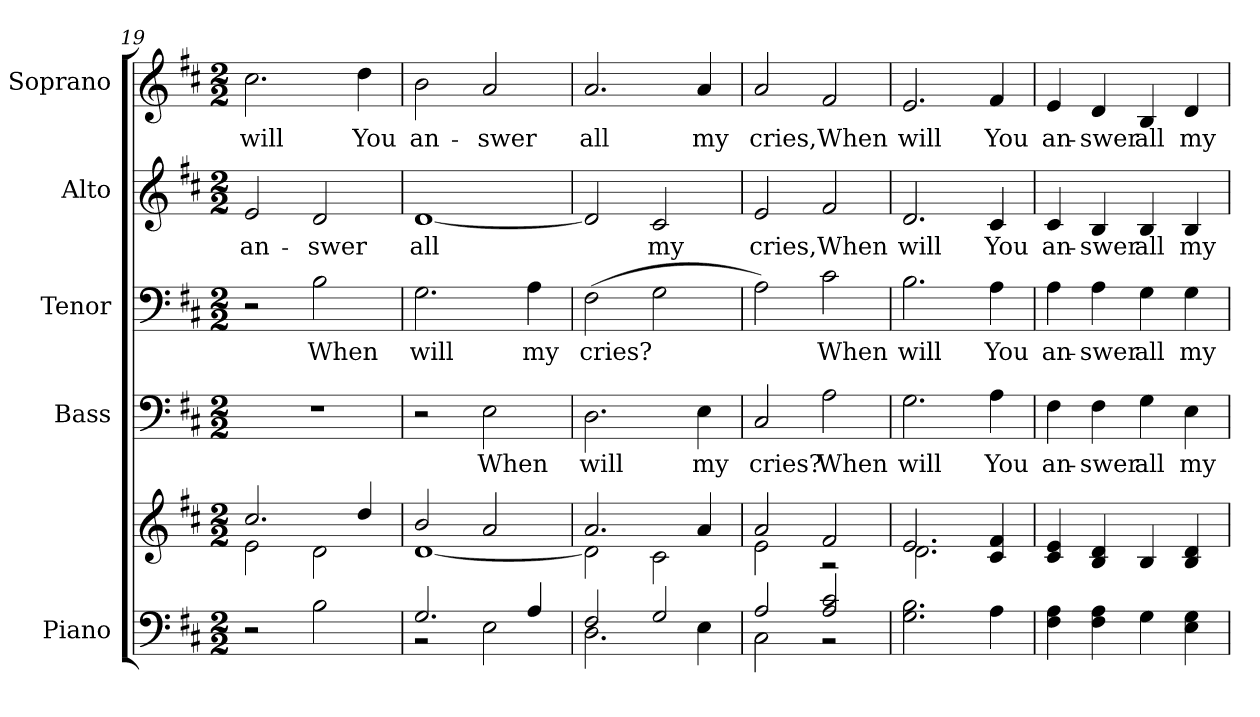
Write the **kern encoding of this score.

**kern	**kern	**kern	**text	**kern	**text	**kern	**text	**kern	**text
*part5	*part5	*part4	*part4	*part3	*part3	*part2	*part2	*part1	*part1
*staff6	*staff5	*staff4	*staff4	*staff3	*staff3	*staff2	*staff2	*staff1	*staff1
*I"Piano	*	*I"Bass	*	*I"Tenor	*	*I"Alto	*	*I"Soprano	*
*I'Pno.	*	*I'B.	*	*I'T.	*	*I'A.	*	*I'S.	*
!!LO:PB:g=z
*clefF4	*clefG2	*clefF4	*	*clefF4	*	*clefG2	*	*clefG2	*
*k[f#c#]	*k[f#c#]	*k[f#c#]	*	*k[f#c#]	*	*k[f#c#]	*	*k[f#c#]	*
*D:	*D:	*D:	*	*D:	*	*D:	*	*D:	*
*M2/2	*M2/2	*M2/2	*	*M2/2	*	*M2/2	*	*M2/2	*
=19	=19	=19	=19	=19	=19	=19	=19	=19	=19
*	*^	*	*	*	*	*	*	*	*
!	!	!	!	!	!	!	!	!LO:LY:b:color=#000000	!	!
!	!	!	!	!	!	!	!	!	!	!LO:LY:b:color=#000000
2r	2.cc#i/	2ei\	1r	.	2r	.	2ei/	an-	2.cc#i\	will
!	!	!	!	!	!	!LO:LY:b:color=#000000	!	!	!	!
!	!	!	!	!	!	!	!	!LO:LY:b:color=#000000	!	!
2Bi\	.	2di\	.	.	2Bi\	When	2di/	-swer	.	.
!	!	!	!	!	!	!	!	!	!	!LO:LY:b:color=#000000
.	4ddi/	.	.	.	.	.	.	.	4ddi\	You
=20	=20	=20	=20	=20	=20	=20	=20	=20	=20	=20
*^	*	*	*	*	*	*	*	*	*	*
!	!	!	!	!	!	!	!LO:LY:b:color=#000000	!	!	!	!
!	!	!	!	!	!	!	!	!	!LO:LY:b:color=#000000	!	!
!	!	!	!	!	!	!	!	!	!	!	!LO:LY:b:color=#000000
2.Gi/	2r	2bi/	[<1di	2r	.	2.Gi\	will	[<1di	all	2bi\	an-
!	!	!	!	!	!LO:LY:b:color=#000000	!	!	!	!	!	!
!	!	!	!	!	!	!	!	!	!	!	!LO:LY:b:color=#000000
.	2Ei\	2ai/	.	2Ei\	When	.	.	.	.	2ai/	-swer
!	!	!	!	!	!	!	!LO:LY:b:color=#000000	!	!	!	!
4Ai/	.	.	.	.	.	4Ai\	my	.	.	.	.
=21	=21	=21	=21	=21	=21	=21	=21	=21	=21	=21	=21
!	!	!	!	!	!LO:LY:b:color=#000000	!	!	!	!	!	!
!	!	!	!	!	!	!	!LO:LY:b:color=#000000	!	!	!	!
!	!	!	!	!	!	!	!	!	!	!	!LO:LY:b:color=#000000
2F#i/	2.Di\	2.ai/	2di\]	2.Di\	will	(2F#i\	cries?	2di/]	.	2.ai/	all
!	!	!	!	!	!	!	!	!	!LO:LY:b:color=#000000	!	!
2Gi/	.	.	2c#i\	.	.	2Gi\	.	2c#i/	my	.	.
!	!	!	!	!	!LO:LY:b:color=#000000	!	!	!	!	!	!
!	!	!	!	!	!	!	!	!	!	!	!LO:LY:b:color=#000000
.	4Ei\	4ai/	.	4Ei\	my	.	.	.	.	4ai/	my
=22	=22	=22	=22	=22	=22	=22	=22	=22	=22	=22	=22
!	!	!	!	!	!LO:LY:b:color=#000000	!	!	!	!	!	!
!	!	!	!	!	!	!	!	!	!LO:LY:b:color=#000000	!	!
!	!	!	!	!	!	!	!	!	!	!	!LO:LY:b:color=#000000
2Ai/	2C#i\	2ai/	2ei\	2C#i/	cries?	2Ai\)	.	2ei/	cries,	2ai/	cries,
!	!	!	!	!	!LO:LY:b:color=#000000	!	!	!	!	!	!
!	!	!	!	!	!	!	!LO:LY:b:color=#000000	!	!	!	!
!	!	!	!	!	!	!	!	!	!LO:LY:b:color=#000000	!	!
!	!	!	!	!	!	!	!	!	!	!	!LO:LY:b:color=#000000
2Ai/ 2c#i	2r	2f#i/	2r	2Ai\	When	2c#i\	When	2f#i/	When	2f#i/	When
*v	*v	*	*	*	*	*	*	*	*	*	*
=23	=23	=23	=23	=23	=23	=23	=23	=23	=23	=23
*^	*	*	*	*	*	*	*	*	*	*
!	!	!	!	!	!LO:LY:b:color=#000000	!	!	!	!	!	!
*v	*v	*	*	*	*	*	*	*	*	*	*
*^	*	*	*	*	*	*	*	*	*	*
!	!	!	!	!	!	!	!LO:LY:b:color=#000000	!	!	!	!
*v	*v	*	*	*	*	*	*	*	*	*	*
*^	*	*	*	*	*	*	*	*	*	*
!	!	!	!	!	!	!	!	!	!LO:LY:b:color=#000000	!	!
*v	*v	*	*	*	*	*	*	*	*	*	*
*^	*	*	*	*	*	*	*	*	*	*
!	!	!	!	!	!	!	!	!	!	!	!LO:LY:b:color=#000000
*v	*v	*	*	*	*	*	*	*	*	*	*
2.Gi\ 2.Bi	2.ei/	2.di\	2.Gi\	will	2.Bi\	will	2.di/	will	2.ei/	will
!	!	!	!	!LO:LY:b:color=#000000	!	!	!	!	!	!
!	!	!	!	!	!	!LO:LY:b:color=#000000	!	!	!	!
!	!	!	!	!	!	!	!	!LO:LY:b:color=#000000	!	!
!	!	!	!	!	!	!	!	!	!	!LO:LY:b:color=#000000
4Ai\	4c#i/ 4f#i	4ryy	4Ai\	You	4Ai\	You	4c#i/	You	4f#i/	You
*	*v	*v	*	*	*	*	*	*	*	*
=24	=24	=24	=24	=24	=24	=24	=24	=24	=24
*	*^	*	*	*	*	*	*	*	*
!	!	!	!	!LO:LY:b:color=#000000	!	!	!	!	!	!
*	*v	*v	*	*	*	*	*	*	*	*
*	*^	*	*	*	*	*	*	*	*
!	!	!	!	!	!	!LO:LY:b:color=#000000	!	!	!	!
*	*v	*v	*	*	*	*	*	*	*	*
*	*^	*	*	*	*	*	*	*	*
!	!	!	!	!	!	!	!	!LO:LY:b:color=#000000	!	!
*	*v	*v	*	*	*	*	*	*	*	*
*	*^	*	*	*	*	*	*	*	*
!	!	!	!	!	!	!	!	!	!	!LO:LY:b:color=#000000
*	*v	*v	*	*	*	*	*	*	*	*
4F#i\ 4Ai	4c#i/ 4ei	4F#i\	an-	4Ai\	an-	4c#i/	an-	4ei/	an-
!	!	!	!LO:LY:b:color=#000000	!	!	!	!	!	!
!	!	!	!	!	!LO:LY:b:color=#000000	!	!	!	!
!	!	!	!	!	!	!	!LO:LY:b:color=#000000	!	!
!	!	!	!	!	!	!	!	!	!LO:LY:b:color=#000000
4F#i\ 4Ai	4Bi/ 4di	4F#i\	-swer	4Ai\	-swer	4Bi/	-swer	4di/	-swer
!	!	!	!LO:LY:b:color=#000000	!	!	!	!	!	!
!	!	!	!	!	!LO:LY:b:color=#000000	!	!	!	!
!	!	!	!	!	!	!	!LO:LY:b:color=#000000	!	!
!	!	!	!	!	!	!	!	!	!LO:LY:b:color=#000000
4Gi\	4Bi/	4Gi\	all	4Gi\	all	4Bi/	all	4Bi/	all
!	!	!	!LO:LY:b:color=#000000	!	!	!	!	!	!
!	!	!	!	!	!LO:LY:b:color=#000000	!	!	!	!
!	!	!	!	!	!	!	!LO:LY:b:color=#000000	!	!
!	!	!	!	!	!	!	!	!	!LO:LY:b:color=#000000
4Ei\ 4Gi	4Bi/ 4di	4Ei\	my	4Gi\	my	4Bi/	my	4di/	my
=	=	=	=	=	=	=	=	=	=
*-	*-	*-	*-	*-	*-	*-	*-	*-	*-
